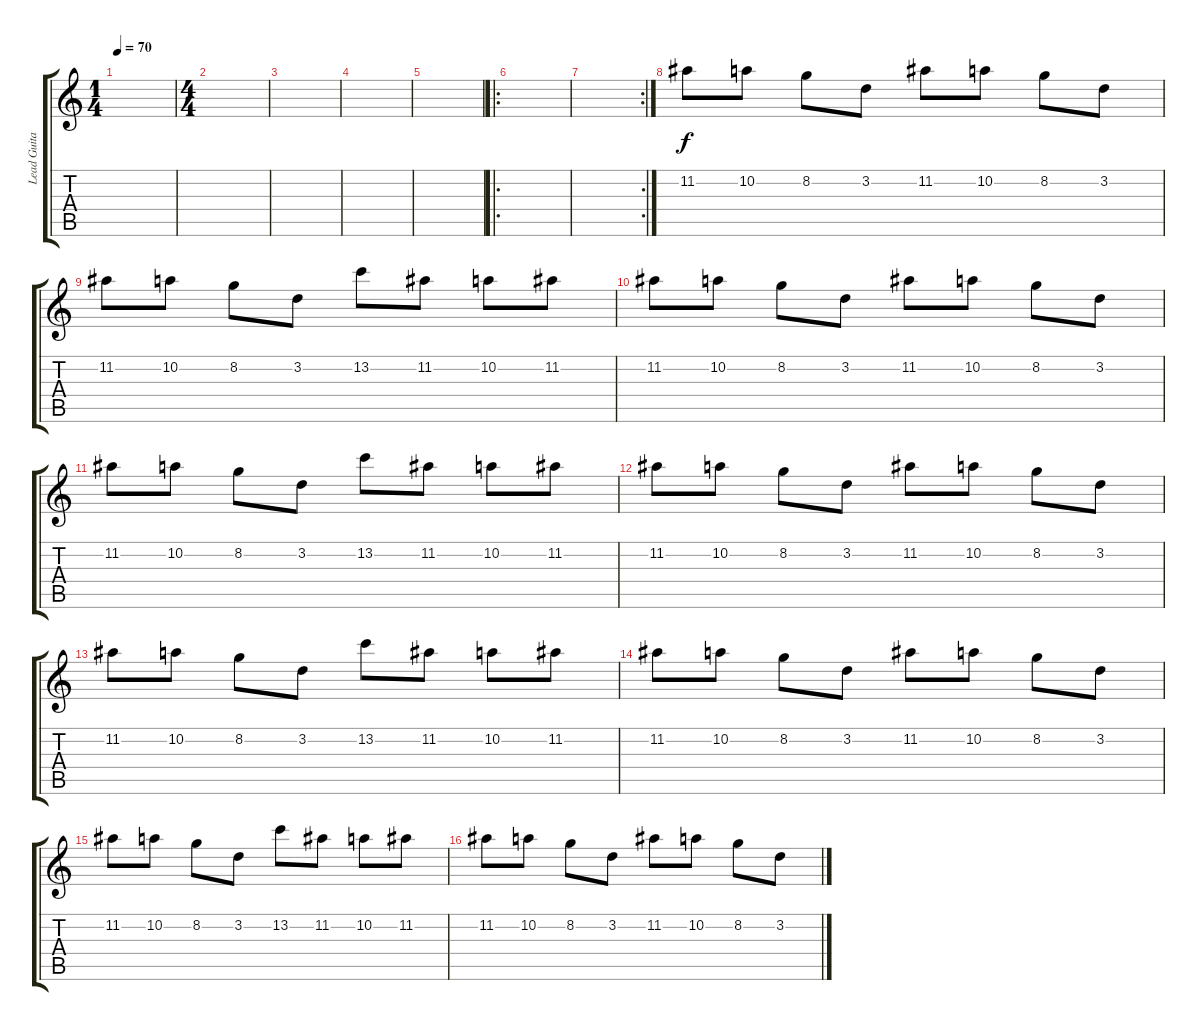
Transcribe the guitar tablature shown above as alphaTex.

\track ("Lead Guitar 2" "Lead Guita") {instrument distortionguitar}
\staff {score tabs}
\tuning (E4 B3 G3 D3 A2 E2) {hide}
\ts (1 4)
\tempo 70
\clef g2
\ks c
|
\ts (4 4)
|
|
|
|
\ro
|
\rc 2
|
11.2.8 10.2.8 8.2.8 3.2.8 11.2.8 10.2.8 8.2.8 3.2.8 |
11.2.8 10.2.8 8.2.8 3.2.8 13.2.8 11.2.8 10.2.8 11.2.8 |
11.2.8 10.2.8 8.2.8 3.2.8 11.2.8 10.2.8 8.2.8 3.2.8 |
11.2.8 10.2.8 8.2.8 3.2.8 13.2.8 11.2.8 10.2.8 11.2.8 |
11.2.8 10.2.8 8.2.8 3.2.8 11.2.8 10.2.8 8.2.8 3.2.8 |
11.2.8 10.2.8 8.2.8 3.2.8 13.2.8 11.2.8 10.2.8 11.2.8 |
11.2.8 10.2.8 8.2.8 3.2.8 11.2.8 10.2.8 8.2.8 3.2.8 |
11.2.8 10.2.8 8.2.8 3.2.8 13.2.8 11.2.8 10.2.8 11.2.8 |
11.2.8 10.2.8 8.2.8 3.2.8 11.2.8 10.2.8 8.2.8 3.2.8
